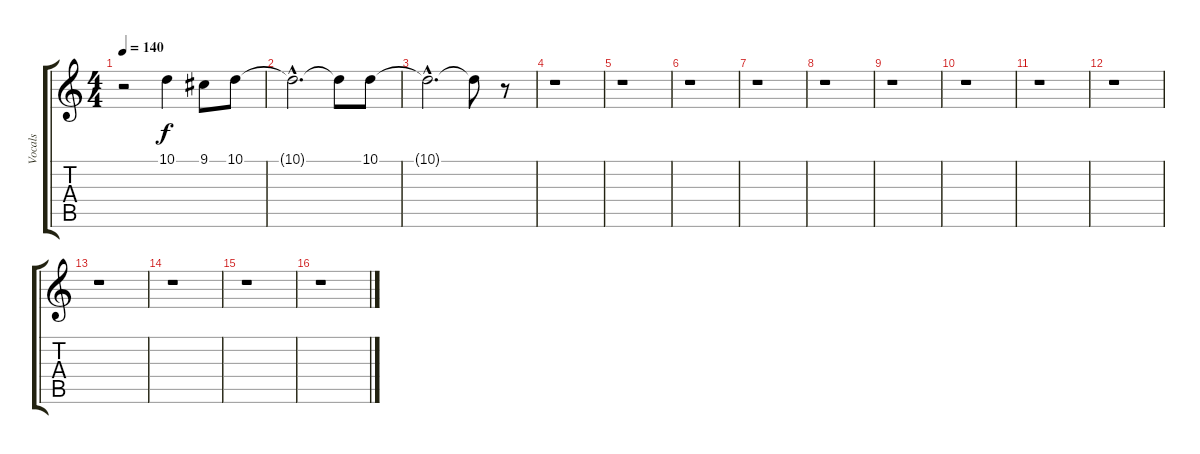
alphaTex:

\track ("Vocals" "Vocals") {instrument piccolo}
\staff {score tabs}
\tuning (E4 B3 G3 D3 A2 E2) {hide}
\ts (4 4)
\tempo 140
\clef g2
\ks c
r.2{dy f} 10.1.4 9.1.8 10.1.8 |
10.1{hac t}.2{d} 10.1{t}.8 10.1.8 |
10.1{hac t}.2{d} 10.1{t}.8 r.8 |
r.1 |
r.1 |
r.1 |
r.1 |
r.1 |
r.1 |
r.1 |
r.1 |
r.1 |
r.1 |
r.1 |
r.1 |
r.1
